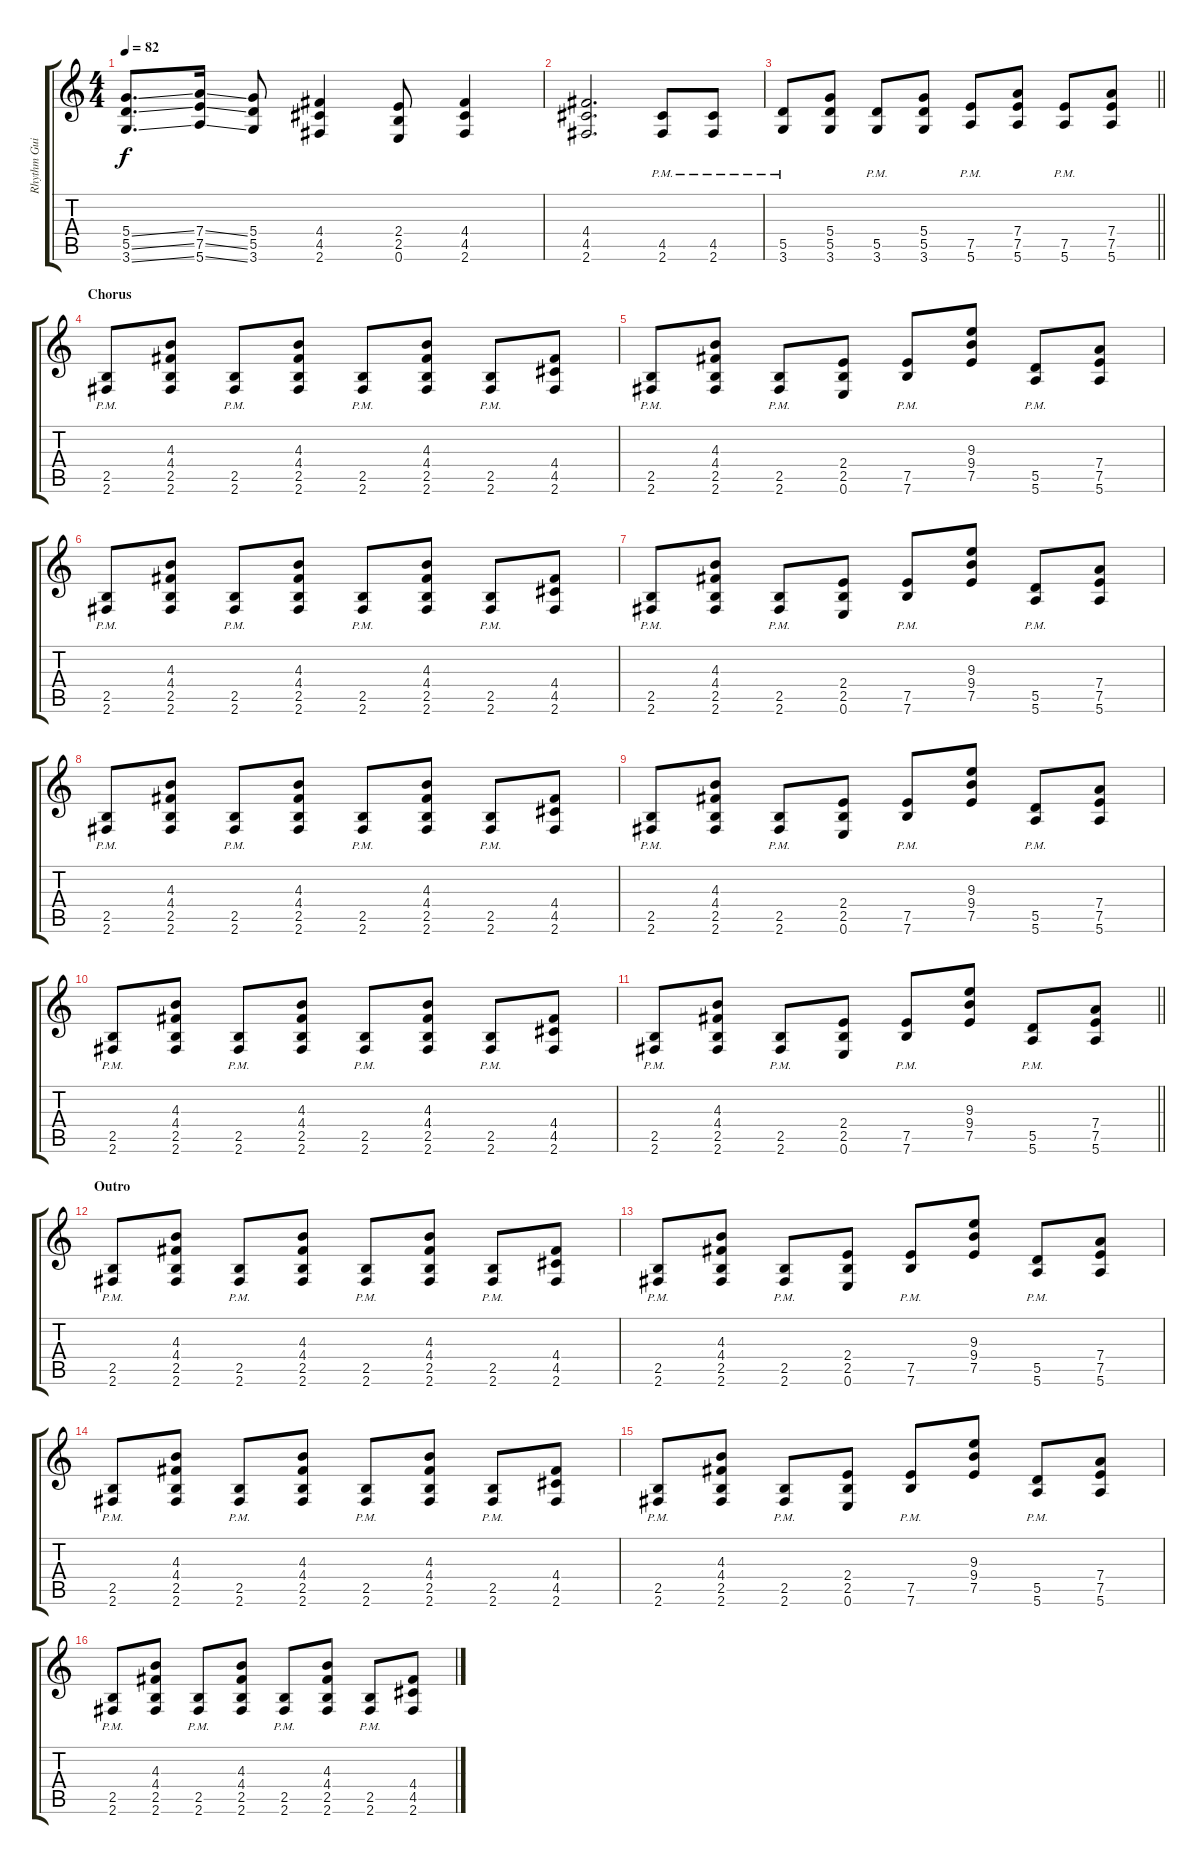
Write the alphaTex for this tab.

\track ("Rhythm Guitar I" "Rhythm Gui") {instrument overdrivenguitar}
\staff {score tabs}
\tuning (E4 B3 G3 D3 A2 E2) {hide}
\ts (4 4)
\tempo 82
\clef g2
\ks c
(5.4{ss} 5.5{ss} 3.6{ss}).8{d dy f} (7.4{ss} 7.5{ss} 5.6{ss}).16 (5.4 5.5 3.6).8 (4.4 4.5 2.6).4 (2.4 2.5 0.6).8 (4.4 4.5 2.6).4 |
(4.4 4.5 2.6).2{d} (4.5{pm} 2.6{pm}).8 (4.5{pm} 2.6{pm}).8 |
\barLineRight lightlight
(5.5{pm} 3.6{pm}).8 (5.4 5.5 3.6).8 (5.5{pm} 3.6{pm}).8 (5.4 5.5 3.6).8 (7.5{pm} 5.6{pm}).8 (7.4 7.5 5.6).8 (7.5{pm} 5.6{pm}).8 (7.4 7.5 5.6).8 |
\section ("" "Chorus")
(2.5{pm} 2.6{pm}).8 (4.3 4.4 2.5 2.6).8 (2.5{pm} 2.6{pm}).8 (4.3 4.4 2.5 2.6).8 (2.5{pm} 2.6{pm}).8 (4.3 4.4 2.5 2.6).8 (2.5{pm} 2.6{pm}).8 (4.4 4.5 2.6).8 |
(2.5{pm} 2.6{pm}).8 (4.3 4.4 2.5 2.6).8 (2.5{pm} 2.6{pm}).8 (2.4 2.5 0.6).8 (7.5{pm} 7.6{pm}).8 (9.3 9.4 7.5).8 (5.5{pm} 5.6{pm}).8 (7.4 7.5 5.6).8 |
(2.5{pm} 2.6{pm}).8 (4.3 4.4 2.5 2.6).8 (2.5{pm} 2.6{pm}).8 (4.3 4.4 2.5 2.6).8 (2.5{pm} 2.6{pm}).8 (4.3 4.4 2.5 2.6).8 (2.5{pm} 2.6{pm}).8 (4.4 4.5 2.6).8 |
(2.5{pm} 2.6{pm}).8 (4.3 4.4 2.5 2.6).8 (2.5{pm} 2.6{pm}).8 (2.4 2.5 0.6).8 (7.5{pm} 7.6{pm}).8 (9.3 9.4 7.5).8 (5.5{pm} 5.6{pm}).8 (7.4 7.5 5.6).8 |
(2.5{pm} 2.6{pm}).8 (4.3 4.4 2.5 2.6).8 (2.5{pm} 2.6{pm}).8 (4.3 4.4 2.5 2.6).8 (2.5{pm} 2.6{pm}).8 (4.3 4.4 2.5 2.6).8 (2.5{pm} 2.6{pm}).8 (4.4 4.5 2.6).8 |
(2.5{pm} 2.6{pm}).8 (4.3 4.4 2.5 2.6).8 (2.5{pm} 2.6{pm}).8 (2.4 2.5 0.6).8 (7.5{pm} 7.6{pm}).8 (9.3 9.4 7.5).8 (5.5{pm} 5.6{pm}).8 (7.4 7.5 5.6).8 |
(2.5{pm} 2.6{pm}).8 (4.3 4.4 2.5 2.6).8 (2.5{pm} 2.6{pm}).8 (4.3 4.4 2.5 2.6).8 (2.5{pm} 2.6{pm}).8 (4.3 4.4 2.5 2.6).8 (2.5{pm} 2.6{pm}).8 (4.4 4.5 2.6).8 |
\barLineRight lightlight
(2.5{pm} 2.6{pm}).8 (4.3 4.4 2.5 2.6).8 (2.5{pm} 2.6{pm}).8 (2.4 2.5 0.6).8 (7.5{pm} 7.6{pm}).8 (9.3 9.4 7.5).8 (5.5{pm} 5.6{pm}).8 (7.4 7.5 5.6).8 |
\section ("" "Outro")
(2.5{pm} 2.6{pm}).8 (4.3 4.4 2.5 2.6).8 (2.5{pm} 2.6{pm}).8 (4.3 4.4 2.5 2.6).8 (2.5{pm} 2.6{pm}).8 (4.3 4.4 2.5 2.6).8 (2.5{pm} 2.6{pm}).8 (4.4 4.5 2.6).8 |
(2.5{pm} 2.6{pm}).8 (4.3 4.4 2.5 2.6).8 (2.5{pm} 2.6{pm}).8 (2.4 2.5 0.6).8 (7.5{pm} 7.6{pm}).8 (9.3 9.4 7.5).8 (5.5{pm} 5.6{pm}).8 (7.4 7.5 5.6).8 |
(2.5{pm} 2.6{pm}).8 (4.3 4.4 2.5 2.6).8 (2.5{pm} 2.6{pm}).8 (4.3 4.4 2.5 2.6).8 (2.5{pm} 2.6{pm}).8 (4.3 4.4 2.5 2.6).8 (2.5{pm} 2.6{pm}).8 (4.4 4.5 2.6).8 |
(2.5{pm} 2.6{pm}).8 (4.3 4.4 2.5 2.6).8 (2.5{pm} 2.6{pm}).8 (2.4 2.5 0.6).8 (7.5{pm} 7.6{pm}).8 (9.3 9.4 7.5).8 (5.5{pm} 5.6{pm}).8 (7.4 7.5 5.6).8 |
(2.5{pm} 2.6{pm}).8 (4.3 4.4 2.5 2.6).8 (2.5{pm} 2.6{pm}).8 (4.3 4.4 2.5 2.6).8 (2.5{pm} 2.6{pm}).8 (4.3 4.4 2.5 2.6).8 (2.5{pm} 2.6{pm}).8 (4.4 4.5 2.6).8
